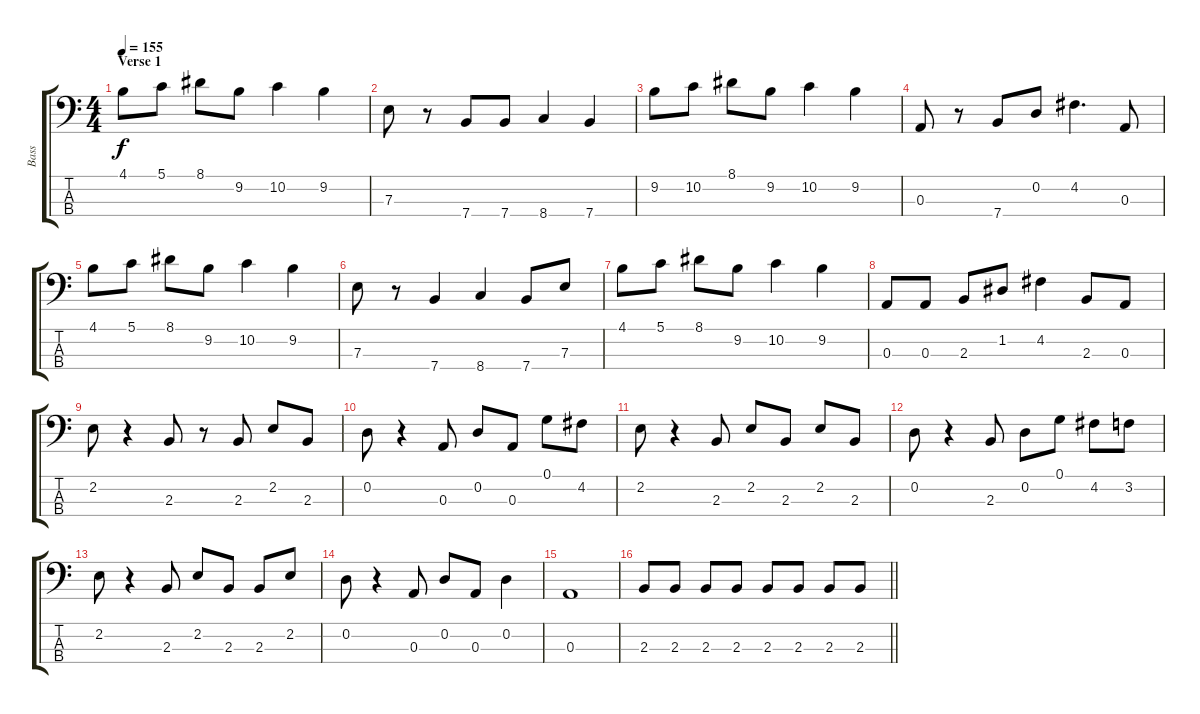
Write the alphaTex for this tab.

\track ("Bass" "Bass") {instrument electricbassfinger}
\staff {score tabs}
\tuning (G2 D2 A1 E1) {hide}
\ts (4 4)
\section ("" "Verse 1")
\tempo 155
\clef f4
\ks c
4.1.8{dy f} 5.1.8 8.1.8 9.2.8 10.2.4 9.2.4 |
7.3.8 r.8 7.4.8 7.4.8 8.4.4 7.4.4 |
9.2.8 10.2.8 8.1.8 9.2.8 10.2.4 9.2.4 |
0.3.8 r.8 7.4.8 0.2.8 4.2.4{d} 0.3.8 |
4.1.8 5.1.8 8.1.8 9.2.8 10.2.4 9.2.4 |
7.3.8 r.8 7.4.4 8.4.4 7.4.8 7.3.8 |
4.1.8 5.1.8 8.1.8 9.2.8 10.2.4 9.2.4 |
0.3.8 0.3.8 2.3.8 1.2.8 4.2.4 2.3.8 0.3.8 |
2.2.8 r.4 2.3.8 r.8 2.3.8 2.2.8 2.3.8 |
0.2.8 r.4 0.3.8 0.2.8 0.3.8 0.1.8 4.2.8 |
2.2.8 r.4 2.3.8 2.2.8 2.3.8 2.2.8 2.3.8 |
0.2.8 r.4 2.3.8 0.2.8 0.1.8 4.2.8 3.2.8 |
2.2.8 r.4 2.3.8 2.2.8 2.3.8 2.3.8 2.2.8 |
0.2.8 r.4 0.3.8 0.2.8 0.3.8 0.2.4 |
0.3.1 |
\barLineRight lightlight
2.3.8 2.3.8 2.3.8 2.3.8 2.3.8 2.3.8 2.3.8 2.3.8
